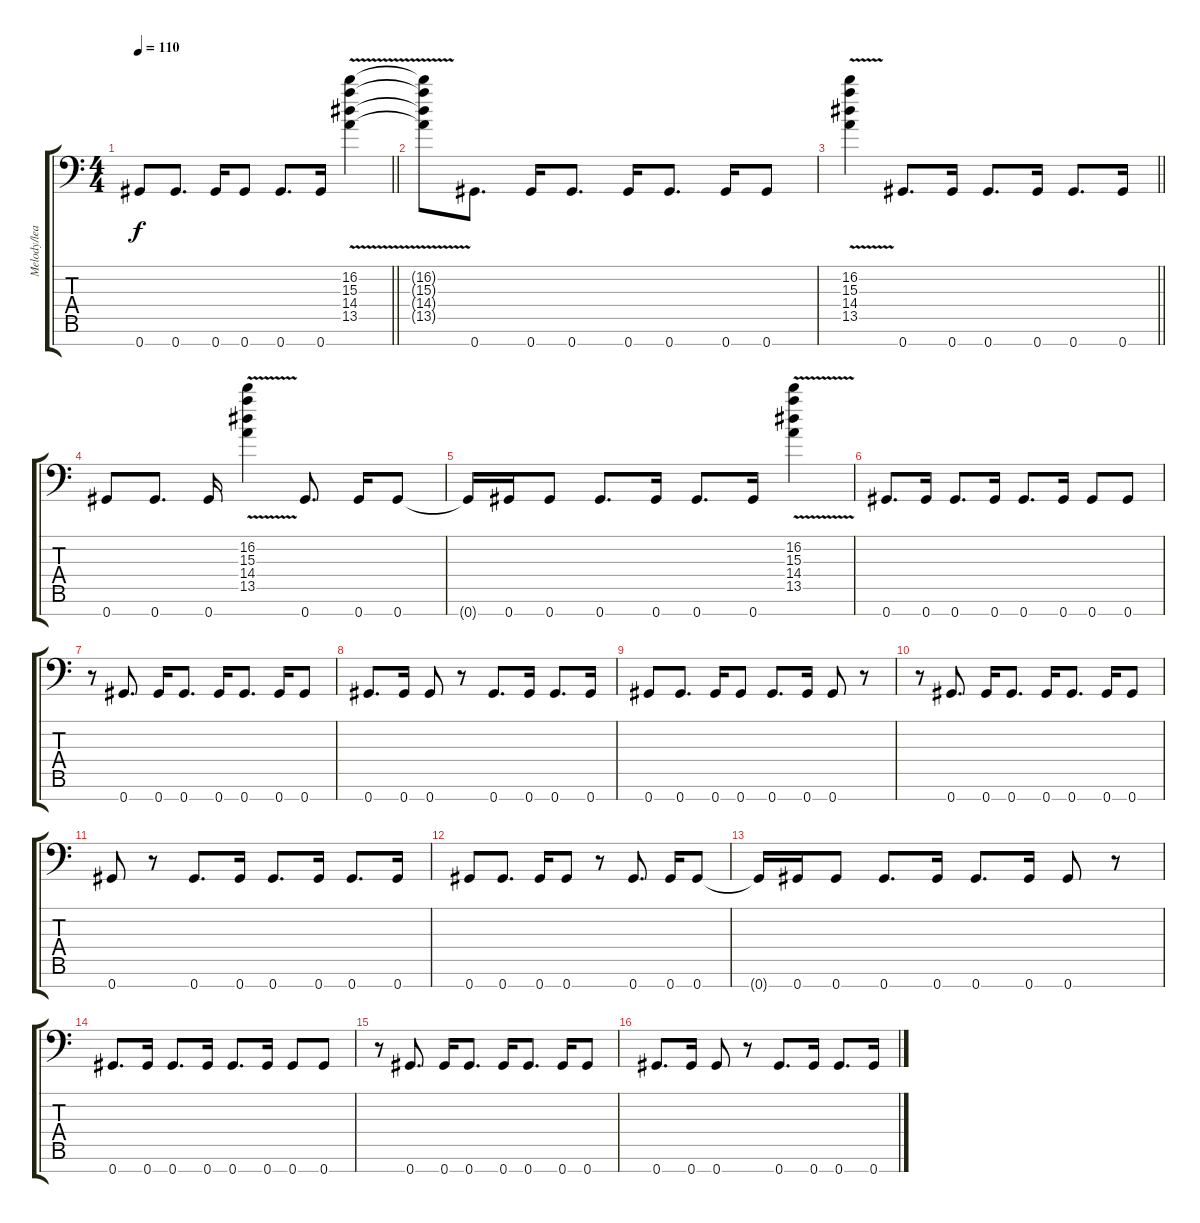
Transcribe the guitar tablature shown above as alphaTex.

\track ("Melody/lead guitar." "Melody/lea") {instrument distortionguitar}
\staff {score tabs}
\tuning (Eb4 Bb3 Gb3 Db3 Ab2 Eb2 Ab1) {hide}
\ts (4 4)
\tempo 110
\clef f4
\barLineRight lightlight
\ks c
0.7.8{dy f} 0.7.8{d} 0.7.16 0.7.8 0.7.8{d} 0.7.16 (16.2 15.3 14.4{v} 13.5{v}).4 |
(16.2{t} 15.3{t} 14.4{t} 13.5{t}).8 0.7.8{d} 0.7.16 0.7.8{d} 0.7.16 0.7.8{d} 0.7.16 0.7.8 |
\barLineRight lightlight
(16.2 15.3 14.4{v} 13.5).4 0.7.8{d} 0.7.16 0.7.8{d} 0.7.16 0.7.8{d} 0.7.16 |
0.7.8 0.7.8{d} 0.7.16 (16.2 15.3 14.4{v} 13.5).4 0.7.8{d} 0.7.16 0.7.8 |
0.7{t}.16 0.7.16 0.7.8 0.7.8{d} 0.7.16 0.7.8{d} 0.7.16 (16.2 15.3{v} 14.4 13.5).4 |
0.7.8{d} 0.7.16 0.7.8{d} 0.7.16 0.7.8{d} 0.7.16 0.7.8 0.7.8 |
r.8 0.7.8{d} 0.7.16 0.7.8{d} 0.7.16 0.7.8{d} 0.7.16 0.7.8 |
0.7.8{d} 0.7.16 0.7.8 r.8 0.7.8{d} 0.7.16 0.7.8{d} 0.7.16 |
0.7.8 0.7.8{d} 0.7.16 0.7.8 0.7.8{d} 0.7.16 0.7.8 r.8 |
r.8 0.7.8{d} 0.7.16 0.7.8{d} 0.7.16 0.7.8{d} 0.7.16 0.7.8 |
0.7.8 r.8 0.7.8{d} 0.7.16 0.7.8{d} 0.7.16 0.7.8{d} 0.7.16 |
0.7.8 0.7.8{d} 0.7.16 0.7.8 r.8 0.7.8{d} 0.7.16 0.7.8 |
0.7{t}.16 0.7.16 0.7.8 0.7.8{d} 0.7.16 0.7.8{d} 0.7.16 0.7.8 r.8 |
0.7.8{d} 0.7.16 0.7.8{d} 0.7.16 0.7.8{d} 0.7.16 0.7.8 0.7.8 |
r.8 0.7.8{d} 0.7.16 0.7.8{d} 0.7.16 0.7.8{d} 0.7.16 0.7.8 |
0.7.8{d} 0.7.16 0.7.8 r.8 0.7.8{d} 0.7.16 0.7.8{d} 0.7.16
